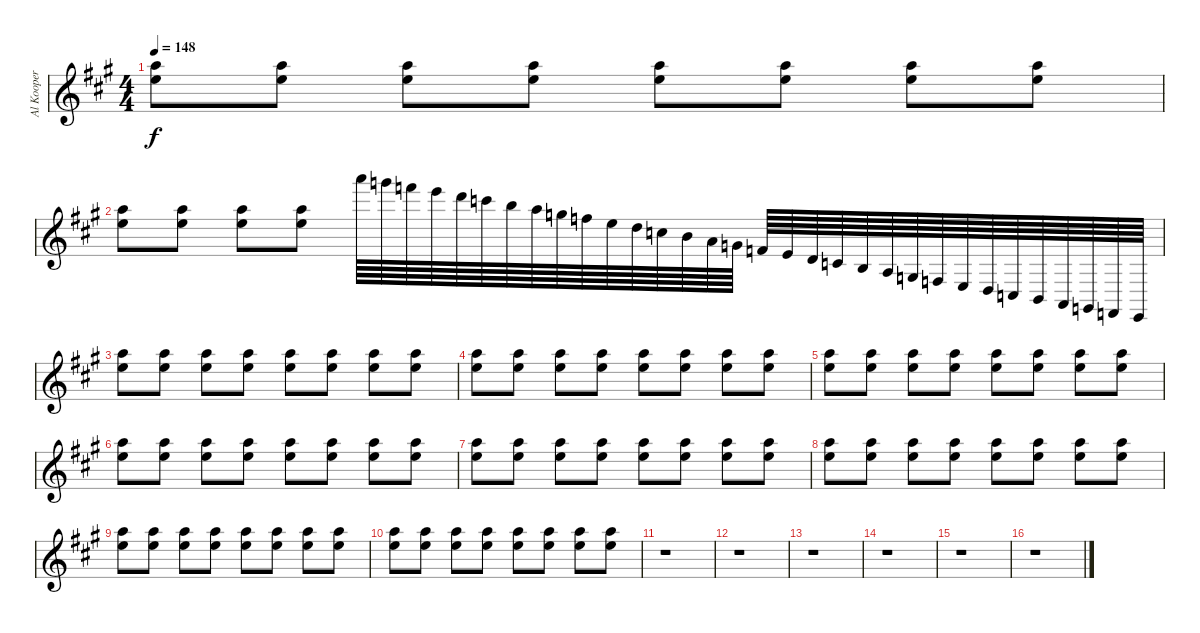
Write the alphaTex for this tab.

\track ("Al Kooper Keyboards RH" "Al Kooper ") {instrument honkytonkpiano}
\staff {score}
\tuning (E4 B3 G3 D3 A2 E2) {hide}
\ts (4 4)
\tempo 148
\clef g2
\ks a
(26.3 26.4).8{dy f} (26.3 26.4).8 (26.3 26.4).8 (26.3 26.4).8 (26.3 26.4).8 (26.3 26.4).8 (26.3 26.4).8 (26.3 26.4).8 |
(26.3 26.4).8 (26.3 26.4).8 (26.3 26.4).8 (26.3 26.4).8 29.1.64 27.1.64 25.1.64 24.1.64 22.1.64 20.1.64 19.1.64 17.1.64 15.1.64 13.1.64 12.1.64 10.1.64 8.1.64 7.1.64 5.1.64 3.1.64 1.1.64 0.1.64 3.2.64 1.2.64 0.2.64 2.3.64 0.3.64 3.4.64 2.4.64 0.4.64 3.5.64 2.5.64 0.5.64 3.6.64 1.6.64 0.6.64 |
(26.3 26.4).8 (26.3 26.4).8 (26.3 26.4).8 (26.3 26.4).8 (26.3 26.4).8 (26.3 26.4).8 (26.3 26.4).8 (26.3 26.4).8 |
(26.3 26.4).8 (26.3 26.4).8 (26.3 26.4).8 (26.3 26.4).8 (26.3 26.4).8 (26.3 26.4).8 (26.3 26.4).8 (26.3 26.4).8 |
(26.3 26.4).8 (26.3 26.4).8 (26.3 26.4).8 (26.3 26.4).8 (26.3 26.4).8 (26.3 26.4).8 (26.3 26.4).8 (26.3 26.4).8 |
(26.3 26.4).8 (26.3 26.4).8 (26.3 26.4).8 (26.3 26.4).8 (26.3 26.4).8 (26.3 26.4).8 (26.3 26.4).8 (26.3 26.4).8 |
(26.3 26.4).8 (26.3 26.4).8 (26.3 26.4).8 (26.3 26.4).8 (26.3 26.4).8 (26.3 26.4).8 (26.3 26.4).8 (26.3 26.4).8 |
(26.3 26.4).8 (26.3 26.4).8 (26.3 26.4).8 (26.3 26.4).8 (26.3 26.4).8 (26.3 26.4).8 (26.3 26.4).8 (26.3 26.4).8 |
(26.3 26.4).8 (26.3 26.4).8 (26.3 26.4).8 (26.3 26.4).8 (26.3 26.4).8 (26.3 26.4).8 (26.3 26.4).8 (26.3 26.4).8 |
(26.3 26.4).8 (26.3 26.4).8 (26.3 26.4).8 (26.3 26.4).8 (26.3 26.4).8 (26.3 26.4).8 (26.3 26.4).8 (26.3 26.4).8 |
r.1 |
r.1 |
r.1 |
r.1 |
r.1 |
r.1
